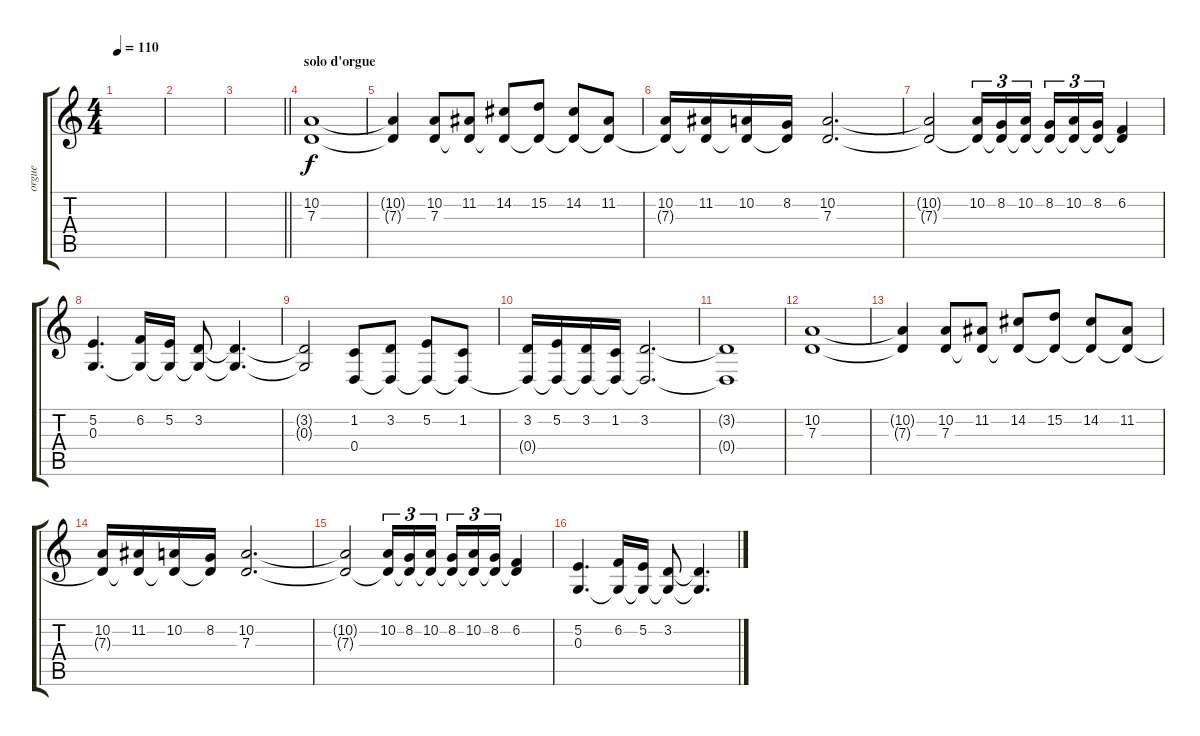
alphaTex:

\track ("orgue" "orgue") {instrument drawbarorgan}
\staff {score tabs}
\tuning (E4 B3 G3 D3 A2 E2) {hide}
\ts (4 4)
\tempo 110
\clef g2
\ks c
|
|
\barLineRight lightlight
|
\section ("" "solo d'orgue")
(10.2 7.3).1 |
(10.2{t} 7.3{t}).4 (10.2 7.3).8 (11.2 7.3{t}).8 (14.2 7.3{t}).8 (15.2 7.3{t}).8 (14.2 7.3{t}).8 (11.2 7.3{t}).8 |
(10.2 7.3{t}).16 (11.2 7.3{t}).16 (10.2 7.3{t}).16 (8.2 7.3{t}).16 (10.2 7.3).2{d} |
(10.2{t} 7.3{t}).2 (10.2 7.3{t}).16{tu (3 2)} (8.2 7.3{t}).16{tu (3 2)} (10.2 7.3{t}).16{tu (3 2) beam splitsecondary} (8.2 7.3{t}).16{tu (3 2)} (10.2 7.3{t}).16{tu (3 2)} (8.2 7.3{t}).16{tu (3 2)} (6.2 7.3{t}).4 |
(5.2 0.3).4{d} (6.2 0.3{t}).16 (5.2 0.3{t}).16 (3.2 0.3{t}).8 (3.2{t} 0.3{t}).4{d} |
(3.2{t} 0.3{t}).2 (1.2 0.4).8 (3.2 0.4{t}).8 (5.2 0.4{t}).8 (1.2 0.4{t}).8 |
(3.2 0.4{t}).16 (5.2 0.4{t}).16 (3.2 0.4{t}).16 (1.2 0.4{t}).16 (3.2 0.4{t}).2{d} |
(3.2{t} 0.4{t}).1 |
(10.2 7.3).1 |
(10.2{t} 7.3{t}).4 (10.2 7.3).8 (11.2 7.3{t}).8 (14.2 7.3{t}).8 (15.2 7.3{t}).8 (14.2 7.3{t}).8 (11.2 7.3{t}).8 |
(10.2 7.3{t}).16 (11.2 7.3{t}).16 (10.2 7.3{t}).16 (8.2 7.3{t}).16 (10.2 7.3).2{d} |
(10.2{t} 7.3{t}).2 (10.2 7.3{t}).16{tu (3 2)} (8.2 7.3{t}).16{tu (3 2)} (10.2 7.3{t}).16{tu (3 2) beam splitsecondary} (8.2 7.3{t}).16{tu (3 2)} (10.2 7.3{t}).16{tu (3 2)} (8.2 7.3{t}).16{tu (3 2)} (6.2 7.3{t}).4 |
(5.2 0.3).4{d} (6.2 0.3{t}).16 (5.2 0.3{t}).16 (3.2 0.3{t}).8 (3.2{t} 0.3{t}).4{d}
